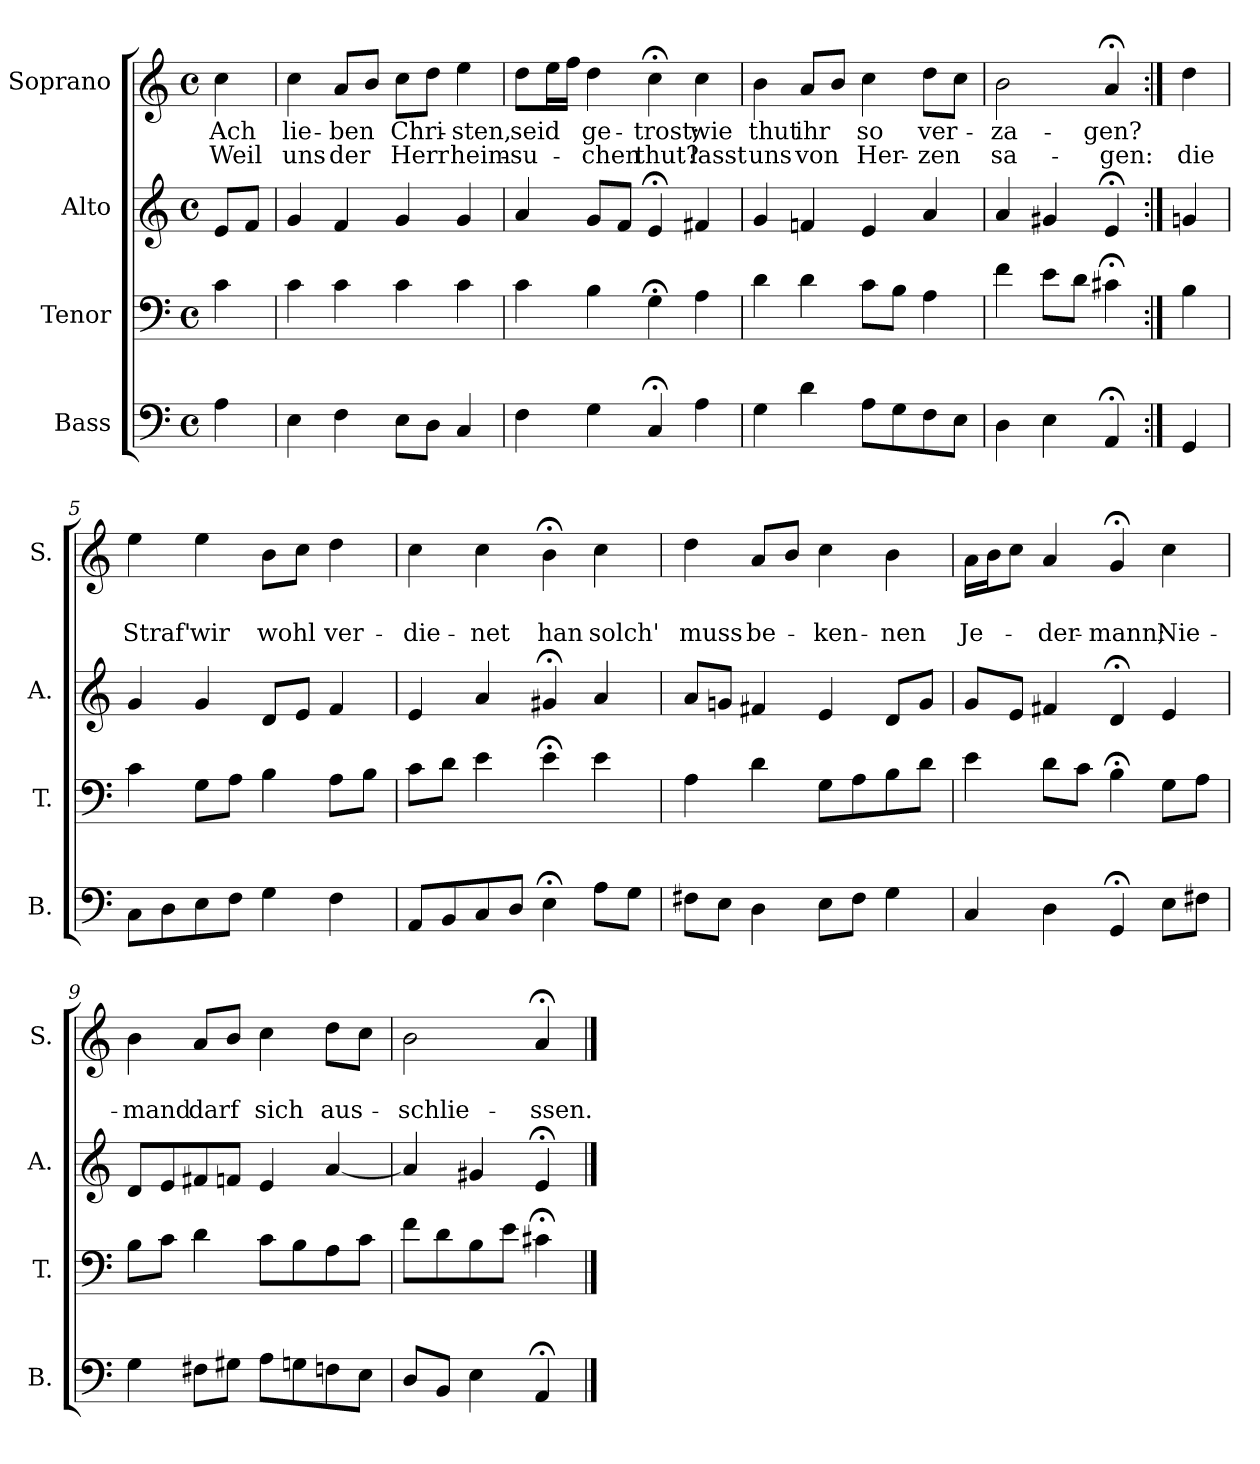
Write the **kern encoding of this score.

**kern	**kern	**kern	**kern	**text	**text
*part4	*part3	*part2	*part1	*part1	*part1
*staff4	*staff3	*staff2	*staff1	*staff1	*staff1
*I"Bass	*I"Tenor	*I"Alto	*I"Soprano	*	*
*I'B.	*I'T.	*I'A.	*I'S.	*	*
*clefF4	*clefF4	*clefG2	*clefG2	*	*
*k[]	*k[]	*k[]	*k[]	*	*
*	*	*	*a:	*	*
*M4/4	*M4/4	*M4/4	*M4/4	*	*
*met(c)	*met(c)	*met(c)	*met(c)	*	*
=	=	=	=	=	=
4A\	4c\	8e/L	4cc\	Ach	Weil
.	.	8f/J	.	.	.
=1	=1	=1	=1	=1	=1
4E\	4c\	4g/	4cc\	lie-	uns
4F\	4c\	4f/	8a/L	-ben	der
.	.	.	8b/J	.	.
8E\L	4c\	4g/	8cc\L	Chri-	Herr
8D\J	.	.	8dd\J	.	.
4C/	4c\	4g/	4ee\	-sten,	heim-
=2	=2	=2	=2	=2	=2
4F\	4c\	4a/	8dd\L	seid	-su-
.	.	.	16ee\L	.	.
.	.	.	16ff\JJ	.	.
4G\	4B\	8g/L	4dd\	ge-	-chen
.	.	8f/J	.	.	.
4C;</	4G;<\	4e;</	4cc;<\	-trost;	thut?
4A\	4A\	4f#X/	4cc\	wie	lasst
=3	=3	=3	=3	=3	=3
4G\	4d\	4g/	4b\	thut	uns
4d\	4d\	4fn/	8a/L	ihr	von
.	.	.	8b/J	.	.
8A\L	8c\L	4e/	4cc\	so	Her-
8G\	8B\J	.	.	.	.
8F\	4A\	4a/	8dd\L	ver-	-zen
8E\J	.	.	8cc\J	.	.
=4	=4	=4	=4	=4	=4
4D\	4f\	4a/	2b\	-za-	sa-
4E\	8e\L	4g#X/	.	.	.
.	8d\J	.	.	.	.
4AA;</	4c#X;<\	4e;</	4a;</	-gen?	-gen:
!!LO:LB:g=z
=4a:|!	=4a:|!	=4a:|!	=4a:|!	=4a:|!	=4a:|!
4GG/	4B\	4gn/	4dd\	.	die
=5	=5	=5	=5	=5	=5
8C\L	4c\	4g/	4ee\	.	Straf'
8D\	.	.	.	.	.
8E\	8G\L	4g/	4ee\	.	wir
8F\J	8A\J	.	.	.	.
4G\	4B\	8d/L	8b\L	.	wohl
.	.	8e/J	8cc\J	.	.
4F\	8A\L	4f/	4dd\	.	ver-
.	8B\J	.	.	.	.
=6	=6	=6	=6	=6	=6
8AA/L	8c\L	4e/	4cc\	.	-die-
8BB/	8d\J	.	.	.	.
8C/	4e\	4a/	4cc\	.	-net
8D/J	.	.	.	.	.
4E;<\	4e;<\	4g#X;</	4b;<\	.	han
8A\L	4e\	4a/	4cc\	.	solch'
8G\J	.	.	.	.	.
=7	=7	=7	=7	=7	=7
8F#X\L	4A\	8a/L	4dd\	.	muss
8E\J	.	8gn/J	.	.	.
4D\	4d\	4f#X/	8a/L	.	be-
.	.	.	8b/J	.	.
8E\L	8G\L	4e/	4cc\	.	-ken-
8F#\J	8A\	.	.	.	.
4G\	8B\	8d/L	4b\	.	-nen
.	8d\J	8g/J	.	.	.
!!LO:PB:g=z
=8	=8	=8	=8	=8	=8
4C/	4e\	8g/L	16a\LL	.	Je-
.	.	.	16b\J	.	.
.	.	8e/J	8cc\J	.	.
4D\	8d\L	4f#X/	4a/	.	-der-
.	8c\J	.	.	.	.
4GG;</	4B;<\	4d;</	4g;</	.	-mann;
8E\L	8G\L	4e/	4cc\	.	Nie-
8F#X\J	8A\J	.	.	.	.
=9	=9	=9	=9	=9	=9
4G\	8B\L	8d/L	4b\	.	-mand
.	8c\J	8e/	.	.	.
8F#X\L	4d\	8f#X/	8a/L	.	darf
8G#X\J	.	8fn/J	8b/J	.	.
8A\L	8c\L	4e/	4cc\	.	sich
8Gn\	8B\	.	.	.	.
8Fn\	8A\	[4a/	8dd\L	.	aus-
8E\J	8c\J	.	8cc\J	.	.
=10	=10	=10	=10	=10	=10
8D/L	8f\L	4a/]	2b\	.	schlie-
8BB/J	8d\	.	.	.	.
4E\	8B\	4g#X/	.	.	.
.	8e\J	.	.	.	.
4AA;</	4c#X;<\	4e;</	4a;</	.	-ssen.
==	==	==	==	==	==
*-	*-	*-	*-	*-	*-
